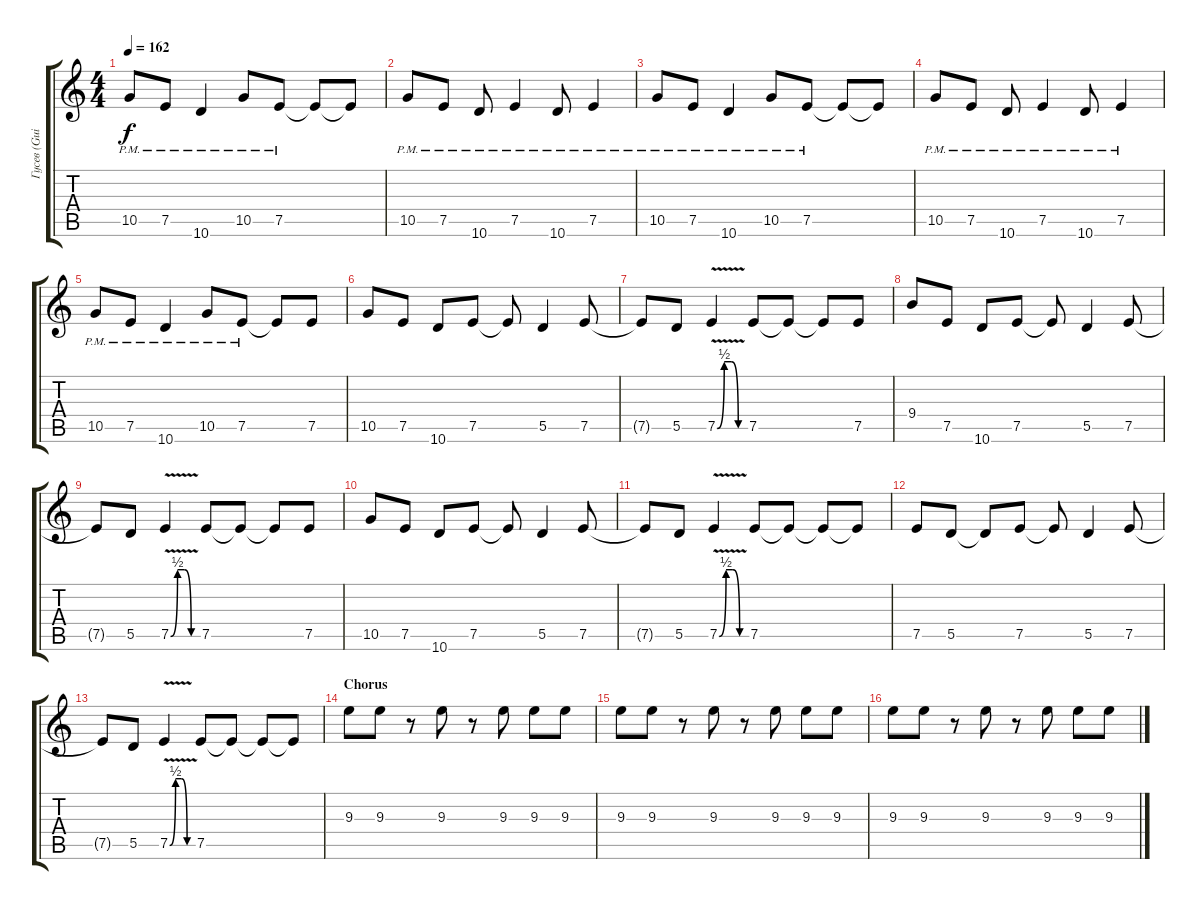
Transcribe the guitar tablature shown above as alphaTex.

\track ("Гусев (Guitar 2)" "Гусев (Gui") {instrument acousticguitarnylon}
\staff {score tabs}
\tuning (E4 B3 G3 D3 A2 E2) {hide}
\ts (4 4)
\tempo 162
\clef g2
\ks c
10.5{pm}.8{dy f} 7.5{pm}.8 10.6{pm}.4 10.5{pm}.8 7.5{pm}.8 7.5{t}.8 7.5{t}.8 |
10.5{pm}.8 7.5{pm}.8 10.6{pm}.8 7.5{pm}.4 10.6{pm}.8 7.5{pm}.4 |
10.5{pm}.8 7.5{pm}.8 10.6{pm}.4 10.5{pm}.8 7.5{pm}.8 7.5{t}.8 7.5{t}.8 |
10.5{pm}.8 7.5{pm}.8 10.6{pm}.8 7.5{pm}.4 10.6{pm}.8 7.5{pm}.4 |
10.5{pm}.8 7.5{pm}.8 10.6{pm}.4 10.5{pm}.8 7.5{pm}.8 7.5{t}.8 7.5.8 |
10.5.8{instrument distortionguitar} 7.5.8 10.6.8 7.5.8 7.5{t}.8 5.5.4 7.5.8 |
7.5{t}.8 5.5.8 7.5{be (custom 0 0 15 2 30 2 45 0 60 0) v}.4 7.5.8 7.5{t}.8 7.5{t}.8 7.5.8 |
9.4.8 7.5.8 10.6.8 7.5.8 7.5{t}.8 5.5.4 7.5.8 |
7.5{t}.8 5.5.8 7.5{be (custom 0 0 15 2 30 2 45 0 60 0) v}.4 7.5.8 7.5{t}.8 7.5{t}.8 7.5.8 |
10.5.8{instrument distortionguitar} 7.5.8 10.6.8 7.5.8 7.5{t}.8 5.5.4 7.5.8 |
7.5{t}.8 5.5.8 7.5{be (custom 0 0 15 2 30 2 45 0 60 0) v}.4 7.5.8 7.5{t}.8 7.5{t}.8 7.5{t}.8 |
7.5.8 5.5.8 5.5{t}.8 7.5.8 7.5{t}.8 5.5.4 7.5.8 |
7.5{t}.8 5.5.8 7.5{be (custom 0 0 15 2 30 2 45 0 60 0) v}.4 7.5.8 7.5{t}.8 7.5{t}.8 7.5{t}.8 |
\section ("" "Chorus")
9.3.8 9.3.8 r.8 9.3.8 r.8 9.3.8 9.3.8 9.3.8 |
9.3.8 9.3.8 r.8 9.3.8 r.8 9.3.8 9.3.8 9.3.8 |
9.3.8 9.3.8 r.8 9.3.8 r.8 9.3.8 9.3.8 9.3.8
